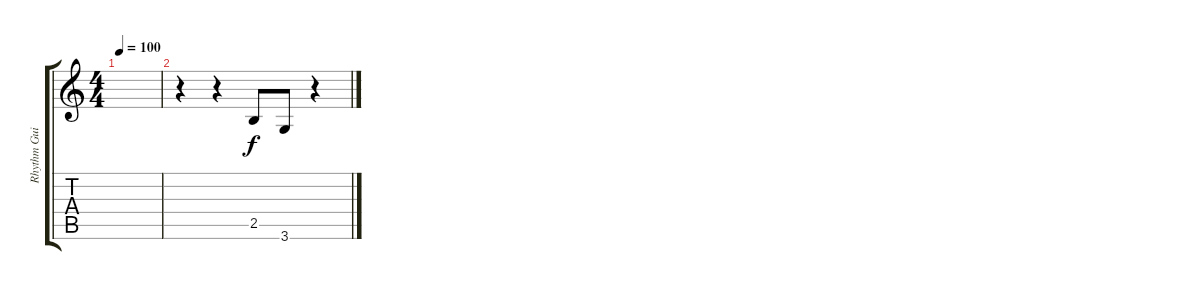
\track ("Rhythm Guitar" "Rhythm Gui") {instrument distortionguitar}
\staff {score tabs}
\tuning (E4 B3 G3 D3 A2 E2) {hide}
\ts (4 4)
\tempo 100
\clef g2
\ks c
|
r.4 r.4 2.5.8 3.6.8 r.4
